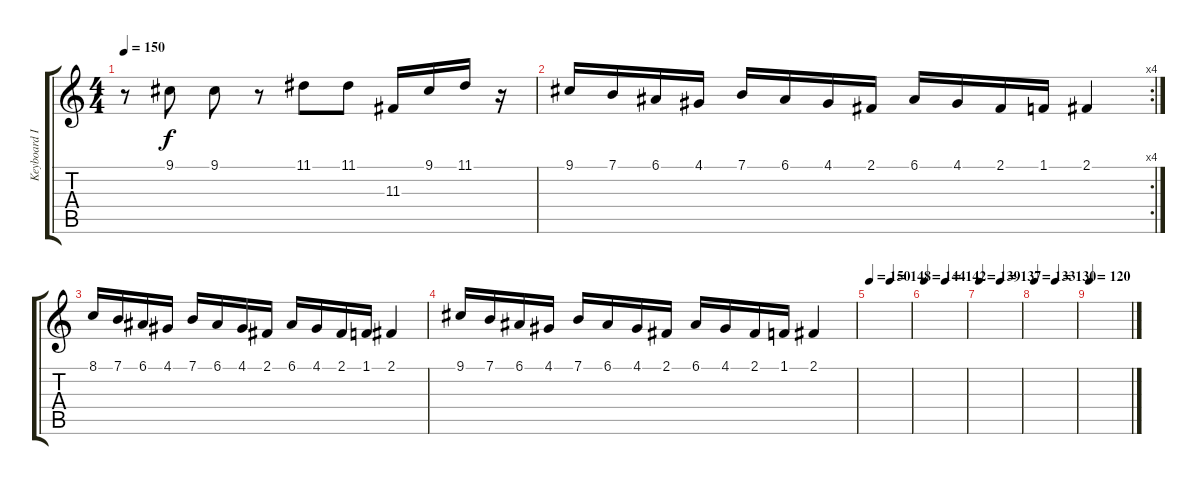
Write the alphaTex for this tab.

\track ("Keyboard I" "Keyboard I") {instrument harpsichord}
\staff {score tabs}
\tuning (E4 B3 G3 D3 A2 E2) {hide}
\ts (4 4)
\tempo 150
\clef g2
\ks c
r.8{dy f} 9.1.8 9.1.8 r.8 11.1.8 11.1.8 11.3.16 9.1.16 11.1.16 r.16 |
\rc 4
9.1.16 7.1.16 6.1.16 4.1.16 7.1.16 6.1.16 4.1.16 2.1.16 6.1.16 4.1.16 2.1.16 1.1.16 2.1.4 |
8.1.16 7.1.16 6.1.16 4.1.16 7.1.16 6.1.16 4.1.16 2.1.16 6.1.16 4.1.16 2.1.16 1.1.16 2.1.4 |
9.1.16 7.1.16 6.1.16 4.1.16 7.1.16 6.1.16 4.1.16 2.1.16 6.1.16 4.1.16 2.1.16 1.1.16 2.1.4 |
\tempo 150
\tempo (148 0.5)
|
\tempo 144
\tempo (142 0.5)
|
\tempo 139
\tempo (137 0.5)
|
\tempo 133
\tempo (130 0.5)
|
\tempo 120
